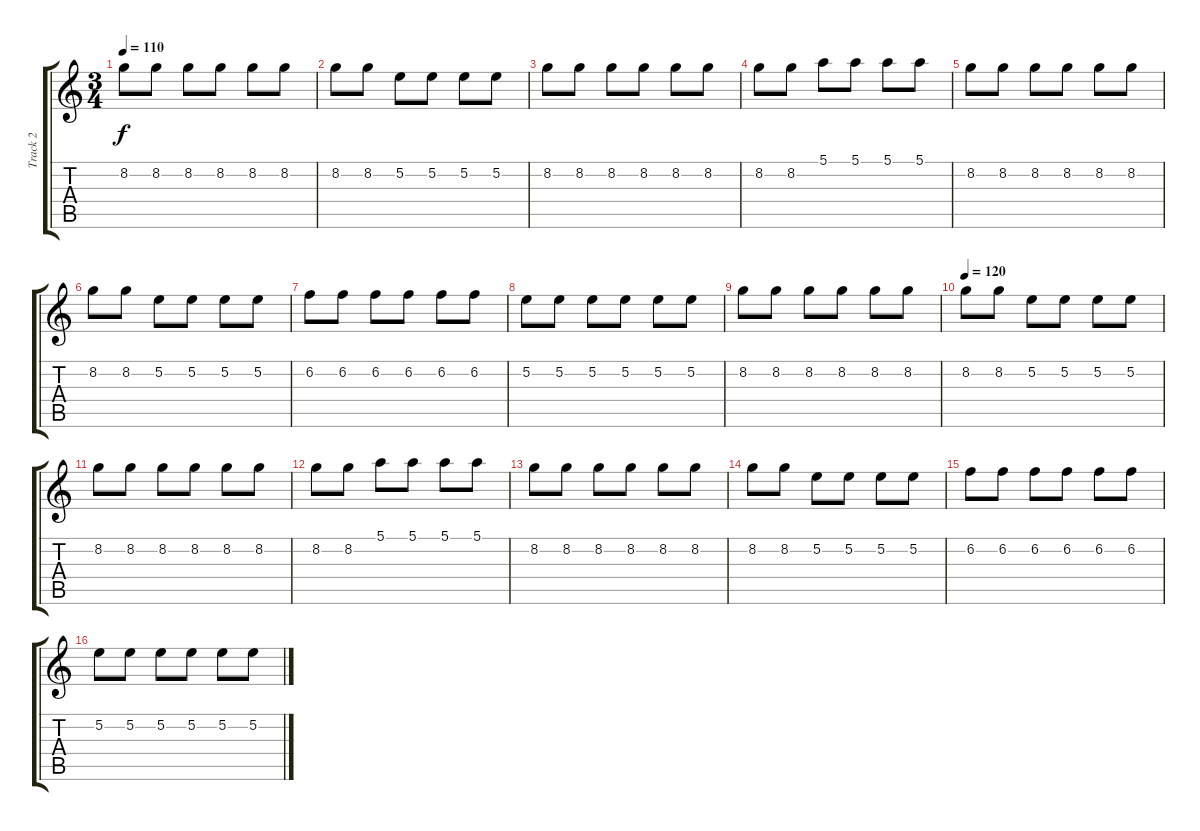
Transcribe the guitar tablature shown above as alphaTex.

\track ("Track 2" "Track 2") {instrument electricguitarjazz}
\staff {score tabs}
\tuning (E4 B3 G3 D3 A2 E2) {hide}
\ts (3 4)
\tempo 110
\clef g2
\ks c
8.2.8{dy f} 8.2.8 8.2.8 8.2.8 8.2.8 8.2.8 |
8.2.8 8.2.8 5.2.8 5.2.8 5.2.8 5.2.8 |
8.2.8 8.2.8 8.2.8 8.2.8 8.2.8 8.2.8 |
8.2.8 8.2.8 5.1.8 5.1.8 5.1.8 5.1.8 |
8.2.8 8.2.8 8.2.8 8.2.8 8.2.8 8.2.8 |
8.2.8 8.2.8 5.2.8 5.2.8 5.2.8 5.2.8 |
6.2.8 6.2.8 6.2.8 6.2.8 6.2.8 6.2.8 |
5.2.8 5.2.8 5.2.8 5.2.8 5.2.8 5.2.8 |
8.2.8 8.2.8 8.2.8 8.2.8 8.2.8 8.2.8 |
\tempo 120
8.2.8 8.2.8 5.2.8 5.2.8 5.2.8 5.2.8 |
8.2.8 8.2.8 8.2.8 8.2.8 8.2.8 8.2.8 |
8.2.8 8.2.8 5.1.8 5.1.8 5.1.8 5.1.8 |
8.2.8 8.2.8 8.2.8 8.2.8 8.2.8 8.2.8 |
8.2.8 8.2.8 5.2.8 5.2.8 5.2.8 5.2.8 |
6.2.8 6.2.8 6.2.8 6.2.8 6.2.8 6.2.8 |
5.2.8 5.2.8 5.2.8 5.2.8 5.2.8 5.2.8
